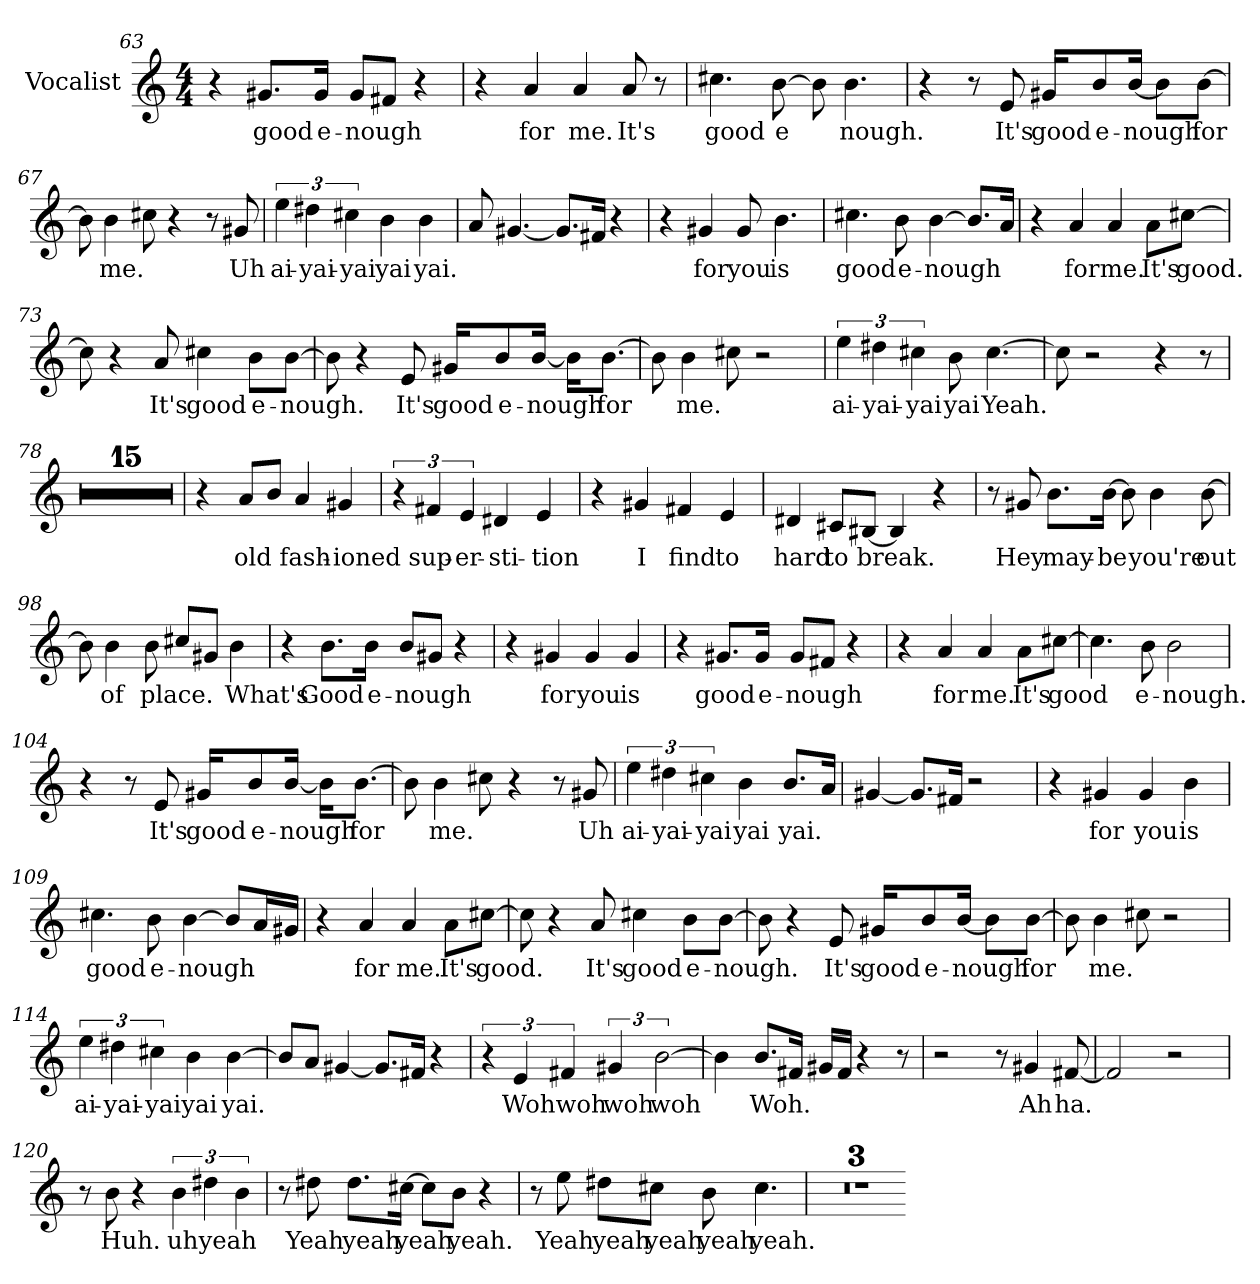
**kern	**text
*part1	*part1
*staff1	*staff1
*I"Vocalist	*
*clefG2	*
*M4/4	*
=63	=63
4r	.
8.g#X/L	good
16g#/Jk	e-
8g#/L	-nough
8f#X/J	_
4r	.
=64	=64
4r	.
4a	for
4a	me.
8a	It's
8r	.
=65	=65
4.cc#X	good
[8b	e-
8b]	_
4.b	-nough.
=66	=66
4r	.
8r	.
8e	It's
16g#X/KL	good
8b/	e-
[16b/Jk	-nough
8b\L]	_
[8b\J	for
=67	=67
8b]	_
4b	me.
8cc#X	_
4r	.
8r	.
8g#X	Uh
=68	=68
6ee	ai-
6dd#X	-yai-
6cc#X	-yai
4b	yai
4b	yai.
=69	=69
8a	_
[4.g#X	_
8.g#/L]	_
16f#X/Jk	_
4r	.
=70	=70
4r	.
4g#X	for
8g#	you
4.b	is
=71	=71
4.cc#X	good
8b	e-
[4b	-nough
8.b/L]	_
16a/Jk	_
=72	=72
4r	.
4a	for
4a	me.
8a\L	It's
[8cc#X\J	good.
=73	=73
8cc#]	_
4r	.
8a	It's
4cc#X	good
8b\L	e-
[8b\J	-nough.
=74	=74
8b]	_
4r	.
8e	It's
16g#X/KL	good
8b/	e-
[16b/Jk	-nough
16b\KL]	_
[8.b\J	for
=75	=75
8b]	_
4b	me.
8cc#X	_
2r	.
=76	=76
6ee	ai-
6dd#X	-yai-
6cc#X	-yai
8b	yai
[4.cc#	Yeah.
=77	=77
8cc#]	_
2r	.
4r	.
8r	.
=78	=78
1r	.
=79	=79
1r	.
=80	=80
1r	.
=81	=81
1r	.
=82	=82
1r	.
=83	=83
1r	.
=84	=84
1r	.
=85	=85
1r	.
=86	=86
1r	.
=87	=87
1r	.
=88	=88
1r	.
=89	=89
1r	.
=90	=90
1r	.
=91	=91
1r	.
=92	=92
1r	.
=93	=93
4r	.
8a/L	old
8b/J	_
4a	fash-
4g#X	-ioned
=94	=94
6r	.
6f#X	sup-
6e	-er-
4d#X	-sti-
4e	-tion
=95	=95
4r	.
4g#X	I
4f#X	find
4e	to
=96	=96
4d#X	hard
8c#X/L	to
[8B#X/J	break.
4B#]	_
4r	.
=97	=97
8r	.
8g#X	Hey
8.b\L	may-
[16b\Jk	-be
8b]	_
4b	you're
[8b	out
=98	=98
8b]	_
4b	of
8b	place.
8cc#X/L	_
8g#X/J	_
4b	What's
=99	=99
4r	.
8.b\L	Good
16b\Jk	e-
8b/L	-nough
8g#X/J	_
4r	.
=100	=100
4r	.
4g#X	for
4g#	you
4g#	is
=101	=101
4r	.
8.g#X/L	good
16g#/Jk	e-
8g#/L	-nough
8f#X/J	_
4r	.
=102	=102
4r	.
4a	for
4a	me.
8a\L	It's
[8cc#X\J	good
=103	=103
4.cc#]	_
8b	e-
2b	-nough.
=104	=104
4r	.
8r	.
8e	It's
16g#X/KL	good
8b/	e-
[16b/Jk	-nough
16b\KL]	_
[8.b\J	for
=105	=105
8b]	_
4b	me.
8cc#X	_
4r	.
8r	.
8g#X	Uh
=106	=106
6ee	ai-
6dd#X	-yai-
6cc#X	-yai
4b	yai
8.b/L	yai.
16a/Jk	_
=107	=107
[4g#X	_
8.g#/L]	_
16f#X/Jk	_
2r	.
=108	=108
4r	.
4g#X	for
4g#	you
4b	is
=109	=109
4.cc#X	good
8b	e-
[4b	-nough
8b/L]	_
16a/L	_
16g#X/JJ	_
=110	=110
4r	.
4a	for
4a	me.
8a\L	It's
[8cc#X\J	good.
=111	=111
8cc#]	_
4r	.
8a	It's
4cc#X	good
8b\L	e-
[8b\J	-nough.
=112	=112
8b]	_
4r	.
8e	It's
16g#X/KL	good
8b/	e-
[16b/Jk	-nough
8b\L]	_
[8b\J	for
=113	=113
8b]	_
4b	me.
8cc#X	_
2r	.
=114	=114
6ee	ai-
6dd#X	-yai-
6cc#X	-yai
4b	yai
[4b	yai.
=115	=115
8b/L]	_
8a/J	_
[4g#X	_
8.g#/L]	_
16f#X/Jk	_
4r	.
=116	=116
6r	.
6e	Woh
6f#X	woh
6g#X	woh
[3b	woh
=117	=117
4b]	_
8.b/L	Woh.
16f#X/Jk	_
16g#X/LL	_
16f#/JJ	_
4r	.
8r	.
=118	=118
2r	.
8r	.
4g#X	Ah
[8f#X	ha.
=119	=119
2f#]	_
2r	.
=120	=120
8r	.
8b	Huh.
4r	.
6b	uh
6dd#X	yeah
6b	_
=121	=121
8r	.
8dd#X	Yeah
8.dd#\L	yeah
[16cc#X\Jk	yeah
8cc#\L]	_
8b\J	yeah.
4r	.
=122	=122
8r	.
8ee	Yeah
8dd#X\L	yeah
8cc#X\J	yeah
8b	yeah
4.cc#	yeah.
=123	=123
1r	.
=124	=124
1r	.
=125	=125
1r	.
=-	=-
*-	*-
